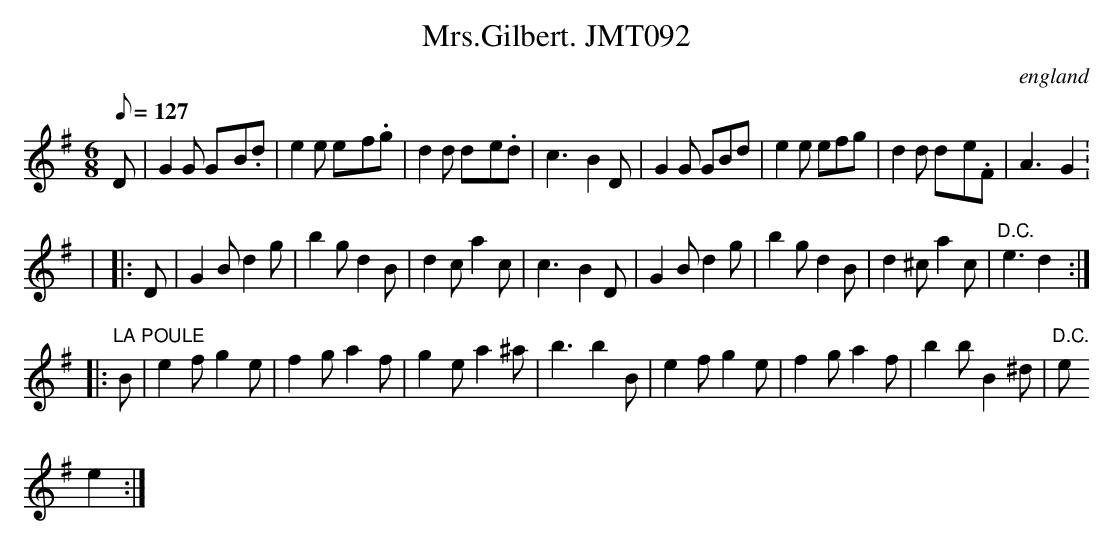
X:1
T:Mrs.Gilbert. JMT092
O:england
M:6/8
L:1/8
Q:127
K:G
D|G2G G-B.d|e2e e-f.g|d2d d-e.d|c3-B2D|G2G GBd|e2e efg|d2d d-e.F|A3-G2:
|
|:D|G2Bd2g|b2gd2B|d2ca2c|c3-B2D|G2Bd2g|b2gd2B|d2^ca2c|"D.C."e3d2:|
|:"LA POULE"B|e2fg2e|f2ga2f|g2ea2^a|b3b2B|e2fg2e|f2ga2f|b2bB2^d|"D.C."e
3e2:|]
